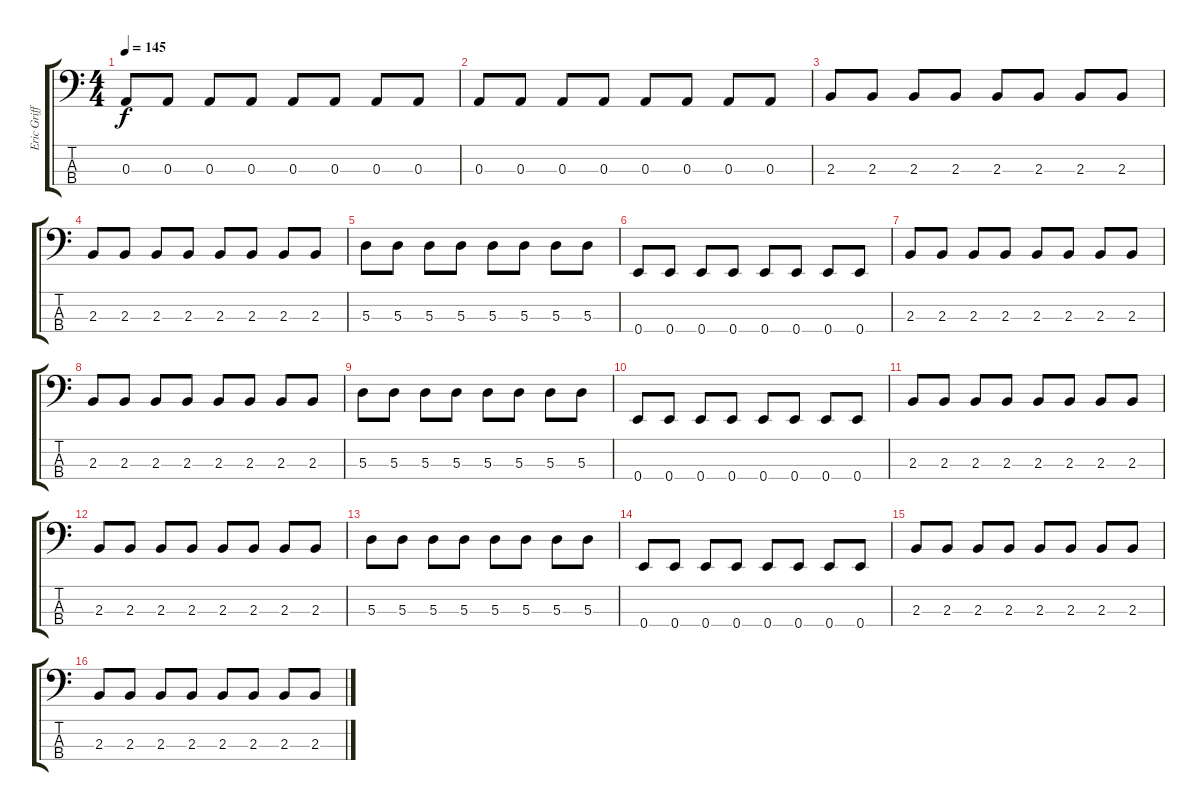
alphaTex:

\track ("Eric Griffin" "Eric Griff") {instrument electricbasspick}
\staff {score tabs}
\tuning (G2 D2 A1 E1) {hide}
\ts (4 4)
\tempo 145
\clef f4
\ks c
0.3.8{dy f} 0.3.8 0.3.8 0.3.8 0.3.8 0.3.8 0.3.8 0.3.8 |
0.3.8 0.3.8 0.3.8 0.3.8 0.3.8 0.3.8 0.3.8 0.3.8 |
2.3.8 2.3.8 2.3.8 2.3.8 2.3.8 2.3.8 2.3.8 2.3.8 |
2.3.8 2.3.8 2.3.8 2.3.8 2.3.8 2.3.8 2.3.8 2.3.8 |
5.3.8 5.3.8 5.3.8 5.3.8 5.3.8 5.3.8 5.3.8 5.3.8 |
0.4.8 0.4.8 0.4.8 0.4.8 0.4.8 0.4.8 0.4.8 0.4.8 |
2.3.8 2.3.8 2.3.8 2.3.8 2.3.8 2.3.8 2.3.8 2.3.8 |
2.3.8 2.3.8 2.3.8 2.3.8 2.3.8 2.3.8 2.3.8 2.3.8 |
5.3.8 5.3.8 5.3.8 5.3.8 5.3.8 5.3.8 5.3.8 5.3.8 |
0.4.8 0.4.8 0.4.8 0.4.8 0.4.8 0.4.8 0.4.8 0.4.8 |
2.3.8 2.3.8 2.3.8 2.3.8 2.3.8 2.3.8 2.3.8 2.3.8 |
2.3.8 2.3.8 2.3.8 2.3.8 2.3.8 2.3.8 2.3.8 2.3.8 |
5.3.8 5.3.8 5.3.8 5.3.8 5.3.8 5.3.8 5.3.8 5.3.8 |
0.4.8 0.4.8 0.4.8 0.4.8 0.4.8 0.4.8 0.4.8 0.4.8 |
2.3.8 2.3.8 2.3.8 2.3.8 2.3.8 2.3.8 2.3.8 2.3.8 |
2.3.8 2.3.8 2.3.8 2.3.8 2.3.8 2.3.8 2.3.8 2.3.8
